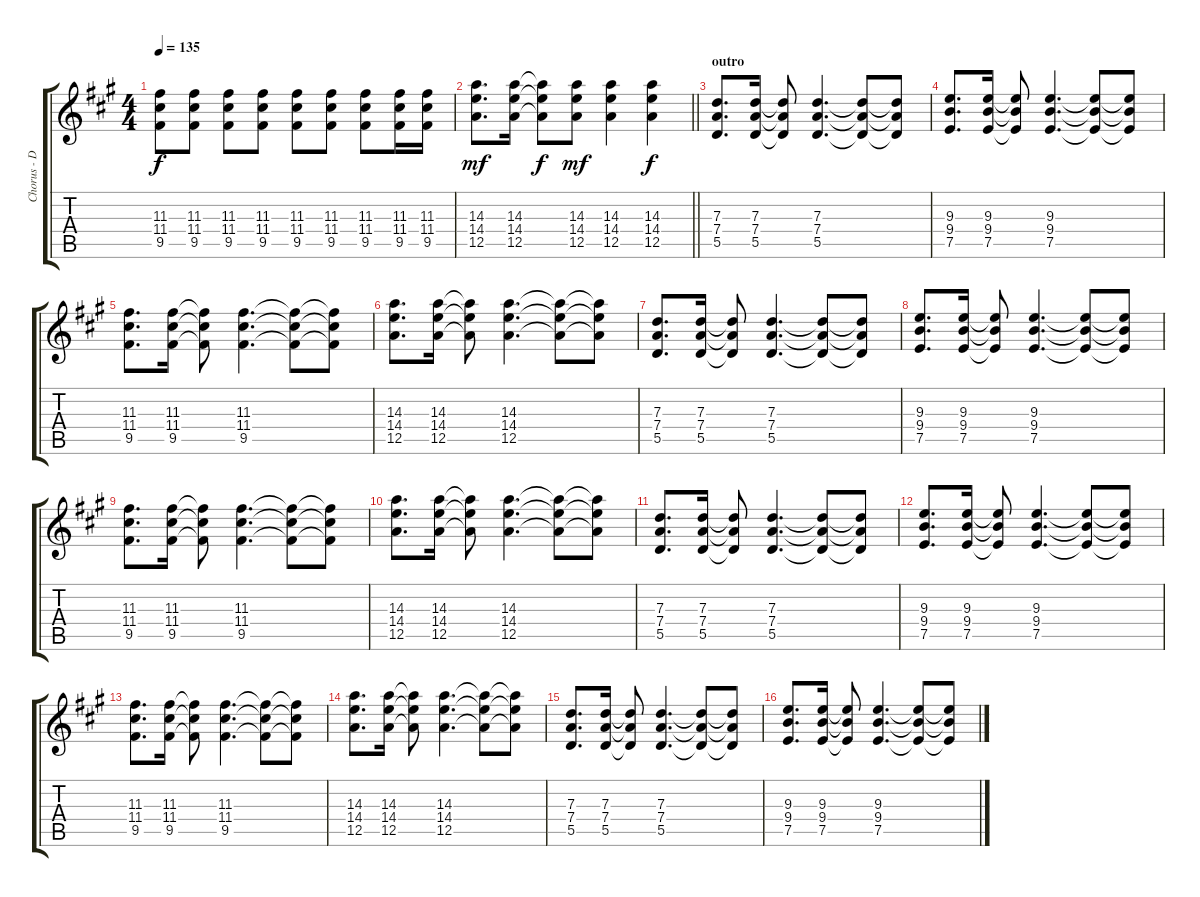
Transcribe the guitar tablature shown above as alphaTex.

\track ("Chorus - Distortion" "Chorus - D") {instrument overdrivenguitar}
\staff {score tabs}
\tuning (E4 B3 G3 D3 A2 D2) {hide}
\ts (4 4)
\tempo 135
\clef g2
\ks a
(11.3 11.4 9.5).8{dy f} (11.3 11.4 9.5).8 (11.3 11.4 9.5).8 (11.3 11.4 9.5).8 (11.3 11.4 9.5).8 (11.3 11.4 9.5).8 (11.3 11.4 9.5).8 (11.3 11.4 9.5).16 (11.3 11.4 9.5).16 |
\barLineRight lightlight
(14.3 14.4 12.5).8{d dy mf} (14.3 14.4 12.5).16 (14.3{t} 14.4{t} 12.5{t}).8{dy f} (14.3 14.4 12.5).8{dy mf} (14.3 14.4 12.5).4 (14.3 14.4 12.5).4{dy f} |
\section ("" "outro")
(7.3 7.4 5.5).8{d} (7.3 7.4 5.5).16 (7.3{t} 7.4{t} 5.5{t}).8 (7.3 7.4 5.5).4{d} (7.3{t} 7.4{t} 5.5{t}).8 (7.3{t} 7.4{t} 5.5{t}).8 |
(9.3 9.4 7.5).8{d} (9.3 9.4 7.5).16 (9.3{t} 9.4{t} 7.5{t}).8 (9.3 9.4 7.5).4{d} (9.3{t} 9.4{t} 7.5{t}).8 (9.3{t} 9.4{t} 7.5{t}).8 |
(11.3 11.4 9.5).8{d} (11.3 11.4 9.5).16 (11.3{t} 11.4{t} 9.5{t}).8 (11.3 11.4 9.5).4{d} (11.3{t} 11.4{t} 9.5{t}).8 (11.3{t} 11.4{t} 9.5{t}).8 |
(14.3 14.4 12.5).8{d} (14.3 14.4 12.5).16 (14.3{t} 14.4{t} 12.5{t}).8 (14.3 14.4 12.5).4{d} (14.3{t} 14.4{t} 12.5{t}).8 (14.3{t} 14.4{t} 12.5{t}).8 |
(7.3 7.4 5.5).8{d} (7.3 7.4 5.5).16 (7.3{t} 7.4{t} 5.5{t}).8 (7.3 7.4 5.5).4{d} (7.3{t} 7.4{t} 5.5{t}).8 (7.3{t} 7.4{t} 5.5{t}).8 |
(9.3 9.4 7.5).8{d} (9.3 9.4 7.5).16 (9.3{t} 9.4{t} 7.5{t}).8 (9.3 9.4 7.5).4{d} (9.3{t} 9.4{t} 7.5{t}).8 (9.3{t} 9.4{t} 7.5{t}).8 |
(11.3 11.4 9.5).8{d} (11.3 11.4 9.5).16 (11.3{t} 11.4{t} 9.5{t}).8 (11.3 11.4 9.5).4{d} (11.3{t} 11.4{t} 9.5{t}).8 (11.3{t} 11.4{t} 9.5{t}).8 |
(14.3 14.4 12.5).8{d} (14.3 14.4 12.5).16 (14.3{t} 14.4{t} 12.5{t}).8 (14.3 14.4 12.5).4{d} (14.3{t} 14.4{t} 12.5{t}).8 (14.3{t} 14.4{t} 12.5{t}).8 |
(7.3 7.4 5.5).8{d} (7.3 7.4 5.5).16 (7.3{t} 7.4{t} 5.5{t}).8 (7.3 7.4 5.5).4{d} (7.3{t} 7.4{t} 5.5{t}).8 (7.3{t} 7.4{t} 5.5{t}).8 |
(9.3 9.4 7.5).8{d} (9.3 9.4 7.5).16 (9.3{t} 9.4{t} 7.5{t}).8 (9.3 9.4 7.5).4{d} (9.3{t} 9.4{t} 7.5{t}).8 (9.3{t} 9.4{t} 7.5{t}).8 |
(11.3 11.4 9.5).8{d} (11.3 11.4 9.5).16 (11.3{t} 11.4{t} 9.5{t}).8 (11.3 11.4 9.5).4{d} (11.3{t} 11.4{t} 9.5{t}).8 (11.3{t} 11.4{t} 9.5{t}).8 |
(14.3 14.4 12.5).8{d} (14.3 14.4 12.5).16 (14.3{t} 14.4{t} 12.5{t}).8 (14.3 14.4 12.5).4{d} (14.3{t} 14.4{t} 12.5{t}).8 (14.3{t} 14.4{t} 12.5{t}).8 |
(7.3 7.4 5.5).8{d} (7.3 7.4 5.5).16 (7.3{t} 7.4{t} 5.5{t}).8 (7.3 7.4 5.5).4{d} (7.3{t} 7.4{t} 5.5{t}).8 (7.3{t} 7.4{t} 5.5{t}).8 |
(9.3 9.4 7.5).8{d} (9.3 9.4 7.5).16 (9.3{t} 9.4{t} 7.5{t}).8 (9.3 9.4 7.5).4{d} (9.3{t} 9.4{t} 7.5{t}).8 (9.3{t} 9.4{t} 7.5{t}).8
